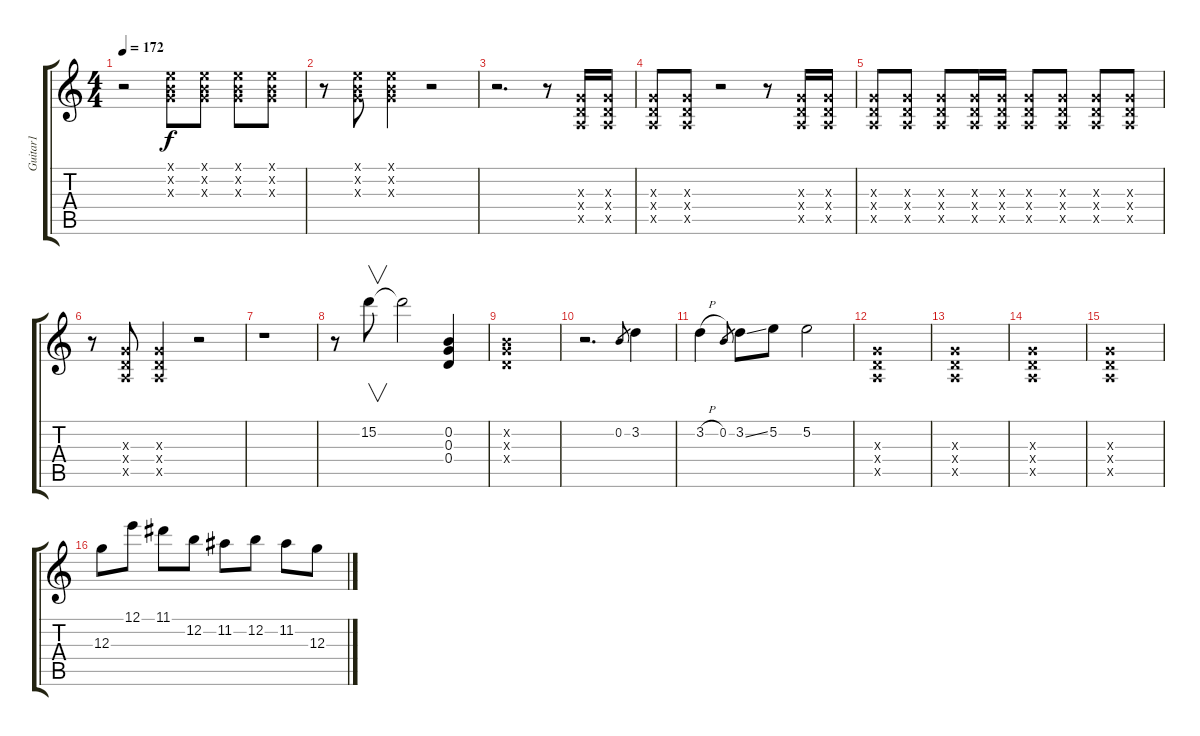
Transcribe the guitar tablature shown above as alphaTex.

\track ("Guitar1" "Guitar1") {instrument electricguitarmuted}
\staff {score tabs}
\tuning (E4 B3 G3 D3 A2 E2) {hide}
\ts (4 4)
\tempo 172
\clef g2
\ks c
r.2{dy f} (0.1{x} 0.2{x} 0.3{x}).8 (0.1{x} 0.2{x} 0.3{x}).8 (0.1{x} 0.2{x} 0.3{x}).8 (0.1{x} 0.2{x} 0.3{x}).8 |
r.8 (0.1{x} 0.2{x} 0.3{x}).8 (0.1{x} 0.2{x} 0.3{x}).4 r.2 |
r.2{d} r.8 (0.3{x} 0.4{x} 0.5{x}).16 (0.3{x} 0.4{x} 0.5{x}).16 |
(0.3{x} 0.4{x} 0.5{x}).8 (0.3{x} 0.4{x} 0.5{x}).8 r.2 r.8 (0.3{x} 0.4{x} 0.5{x}).16 (0.3{x} 0.4{x} 0.5{x}).16 |
(0.3{x} 0.4{x} 0.5{x}).8 (0.3{x} 0.4{x} 0.5{x}).8 (0.3{x} 0.4{x} 0.5{x}).8 (0.3{x} 0.4{x} 0.5{x}).16 (0.3{x} 0.4{x} 0.5{x}).16 (0.3{x} 0.4{x} 0.5{x}).8 (0.3{x} 0.4{x} 0.5{x}).8 (0.3{x} 0.4{x} 0.5{x}).8 (0.3{x} 0.4{x} 0.5{x}).8 |
r.8 (0.3{x} 0.4{x} 0.5{x}).8 (0.3{x} 0.4{x} 0.5{x}).4 r.2 |
r.1 |
r.8 15.2.8{v} 15.2{t}.2 (0.2 0.3 0.4).4 |
(0.2{x} 0.3{x} 0.4{x}).1 |
r.2{d} 0.2.8{gr} 3.2.4 |
3.2{h}.4 0.2.8{gr} 3.2{ss}.8 5.2.8 5.2.2 |
(0.3{x} 0.4{x} 0.5{x}).1 |
(0.3{x} 0.4{x} 0.5{x}).1 |
(0.3{x} 0.4{x} 0.5{x}).1 |
(0.3{x} 0.4{x} 0.5{x}).1 |
12.3.8 12.1.8 11.1.8 12.2.8 11.2.8 12.2.8 11.2.8 12.3.8
